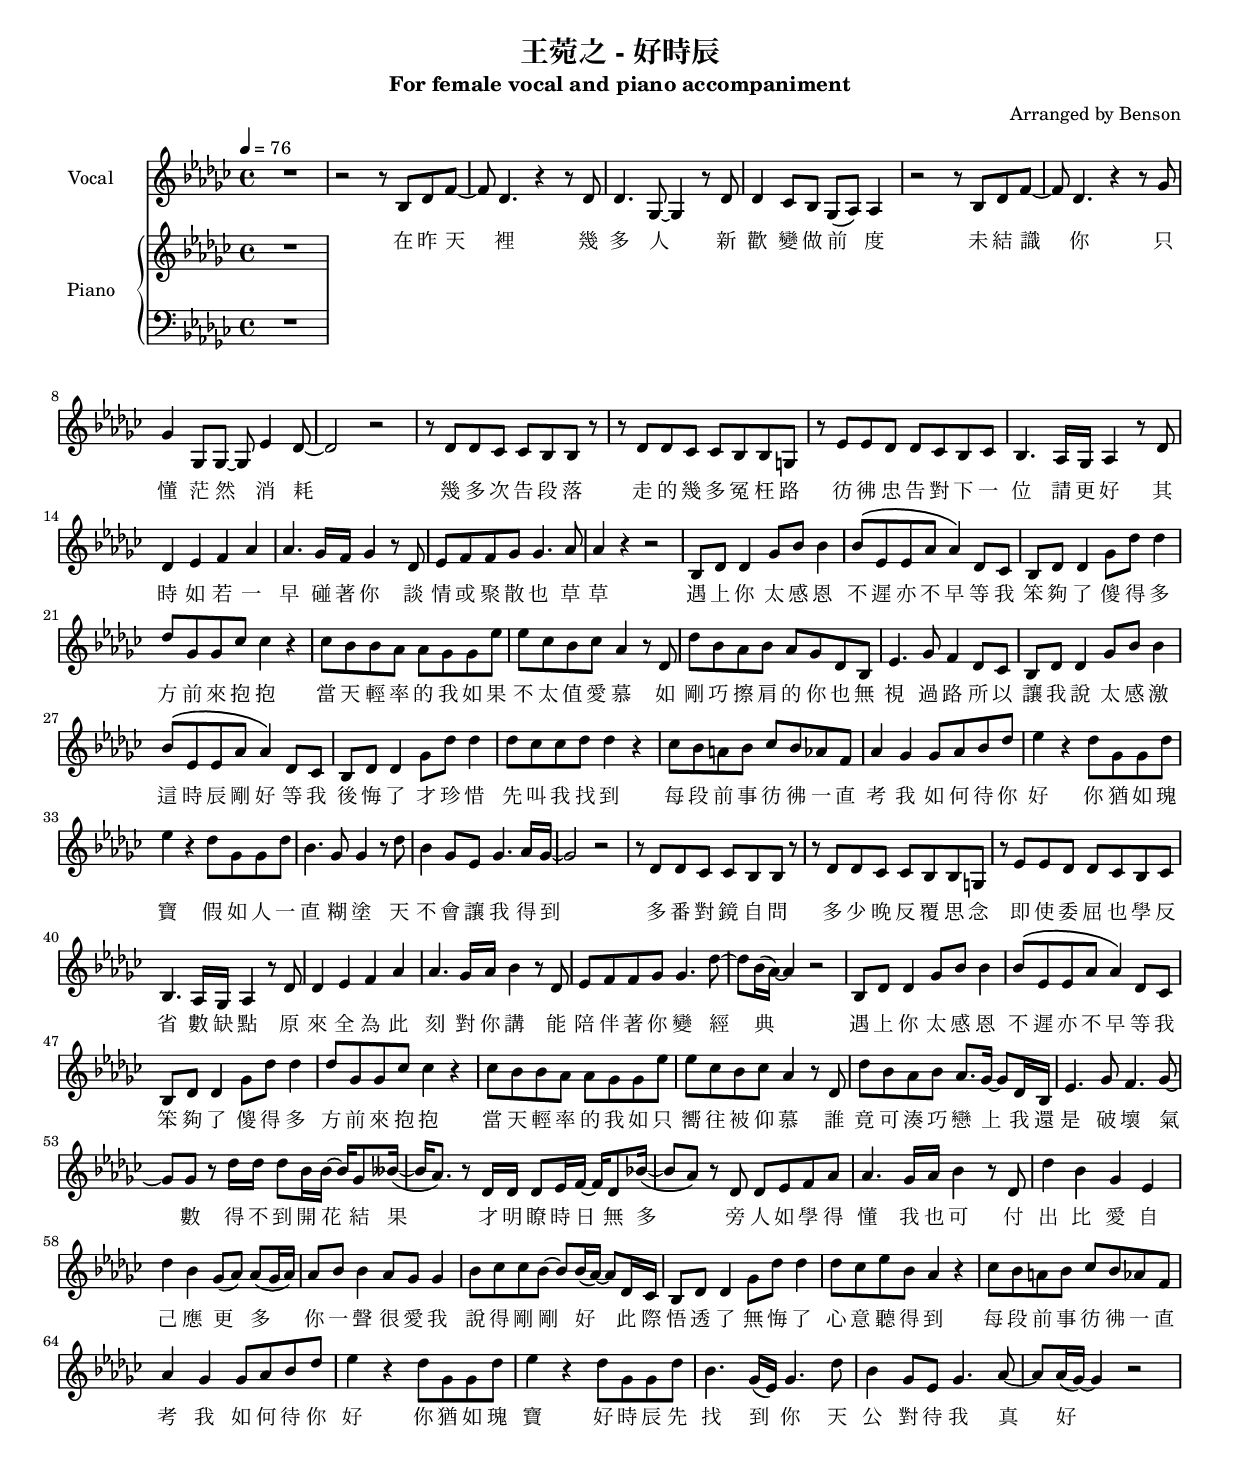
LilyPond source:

% ad lib
\version "2.18.2"
\include "articulate.ly"
#(set-global-staff-size 16)
% \tripletFeel 8 {

%%%%%%%%%%%%%%%%%%%%%%%%%%%%%%%%%%%%%%%%%%%%%%%%%%%%%%%%%%%%%%%%%%%%%%%%%%%%%%%%%%%%%%%%%%
%%  http://lsr.di.unimi.it/LSR/Item?id=445

%LSR by Jay Anderson.
%modyfied by Simon Albrecht on March 2014.
%=> http://lilypond.1069038.n5.nabble.com/LSR-445-error-td160662.html

#(define (octave-up m t)
 (let* ((octave (1- t))
      (new-note (ly:music-deep-copy m))
      (new-pitch (ly:make-pitch
        octave
        (ly:pitch-notename (ly:music-property m 'pitch))
        (ly:pitch-alteration (ly:music-property m 'pitch)))))
  (set! (ly:music-property new-note 'pitch) new-pitch)
  new-note))

#(define (octavize-chord elements t)
 (cond ((null? elements) elements)
     ((eq? (ly:music-property (car elements) 'name) 'NoteEvent)
       (cons (car elements)
             (cons (octave-up (car elements) t)
                   (octavize-chord (cdr elements) t))))
     (else (cons (car elements) (octavize-chord (cdr elements ) t)))))

#(define (octavize music t)
 (if (eq? (ly:music-property music 'name) 'EventChord)
       (ly:music-set-property! music 'elements (octavize-chord
(ly:music-property music 'elements) t)))
 music)

makeOctaves = #(define-music-function (parser location arg mus) (integer? ly:music?)
 (music-map (lambda (x) (octavize x arg)) (event-chord-wrap! mus)))
%%%%%%%%%%%%%%%%%%%%%%%%%%%%%%%%%%%%%%%%%%%%%%%%%%%%%%%%%%%%%%%%%%%%%%%%%%%%%%%%%%%%%%%%%%

cr = \change Staff = "right"
cl = \change Staff = "left"
rhMark = \markup { 
  \path #0.1 #'((moveto -1 0)(rlineto 0 -1.5)(rlineto 0.5 0))
}

\header {
  title = "王菀之 - 好時辰"
  subtitle = "For female vocal and piano accompaniment"
  arranger = "Arranged by Benson"
}

melody-intro = \relative c {
  R1
}

melody-verse-one = \relative c' {
  r2 r8 b d fis~ fis d4. r4 r8
  d d4. g,8~ g4 r8
  d'8 d4 c8 b g( a) a4
  r2 r8 b d fis~ fis d4. r4 r8
  g g4 g,8 g~ g e'4 d8~ d2 r2

  r8 d8 d c c b b r
  r8 d8 d c c b b gis
  r8 e' e d d c b c b4. a16 g a4 r8
  d8 d4 e fis a a4. g16 fis g4 r8
  d8 e fis fis g g4. a8 a4 r r2
}

melody-verse-two = \relative c' {
  r8 d8 d c c b b r
  r8 d8 d c c b b gis
  r8 e' e d d c b c b4. a16 g a4 r8
  d8 d4 e fis a a4. g16 a b4 r8
  d,8 e fis fis g g4. d'8~ d b16( a16~) a4 r2
}

melody-chorus-one = \relative c' {
  b8 d d4 g8 b b4
  b8\( e, e a a4\)
  d,8 c b d d4 g8 d' d4
  d8 g, g c c4 r
  c8 b b a a g g e' e c b c a4 r8
  d,8 d' b a b a g d b e4. g8 fis4

  d8 c b8 d d4 g8 b b4
  b8\( e, e a a4\)
  d,8 c b d d4 g8 d' d4
  d8 c c d d4 r
  c8 b ais b c b a fis
  a4 g g8 a b d e4 r4
  d8 g, g d' e4 r
  d8 g, g d' b4. g8 g4 r8
  d' b4 g8 e g4. a16 g~ g2 r2
}

melody-bridge-one = \relative c' {
}

melody-chorus-two = \relative c' {
  b8 d d4 g8 b b4
  b8\( e, e a a4\)
  d,8 c b d d4 g8 d' d4
  d8 g, g c c4 r
  c8 b b a a g g e' e c b c a4 r8
  d,8 d' b a b a8. g16~ g8 d16 b e4. g8 fis4. g8~
  g8 g r
}

melody-chorus-last = \relative c'' {
  a8 b b4 a8 g g4
  b8 c c b~ b b16( a)~ a8
  d,16 c b8 d d4 g8 d' d4
  d8 c e b a4 r
  c8 b ais b c b a fis a4 g g8 a b d e4 r
  d8 g, g d' e4 r
  d8 g, g d' b4. g16( e) g4.
  d'8 b4 g8 e g4. a8~ a8 a16( g)~ g4 r2
}

melody-episode = \relative c'' {
  d16 d d8 b16 b~ b g8 bes16~( bes a8.) r8
  d,16 d d8 e16 fis~ fis d8 b'16~( b8 a8) r8
  d,8 d e fis a a4. g16 a b4 r8
  d,8 d'4 b g e d' b g8( a) a8( g16 a)
}

melody-outro = \relative c {
}

melody = \relative c' {
  \phrasingSlurUp
	\key ges \major
	\time 4/4
  \tempo 4 = 76
  \transpose g ges {
    \melody-intro
    \melody-verse-one
    \melody-chorus-one
    \melody-verse-two
    \melody-chorus-two
    \melody-episode
    \melody-chorus-last
    \melody-outro
  }
  % \bar "|."
}

upper-intro = \relative c''' {
  R1
}

lower-intro = \relative c' {
  R1
}

upper-verse-one = \relative c' {
}

upper-verse-one-b = \relative c'' {
}

lower-verse-one = \relative c {
}

lower-verse-one-b = \relative c' {
}

upper-bridge-one = \relative c''' {
}

lower-bridge-one = \relative c {
}

upper-chorus-one = \relative c' {
}

lower-chorus-one = \relative c' {
}

upper-episode = \relative c''' {
}

lower-episode = \relative c' {
}

upper-chorus-two = \relative c' {
}

lower-chorus-two = \relative c' {
}

upper-outro = \relative c''' {
}

lower-outro = \relative c {
}

upper = \relative c' {
  \clef treble
  \tempo 4 = 76
  \time 4/4
  \key ges \major
  \upper-intro
  \upper-verse-one
  \upper-verse-one-b
  \upper-bridge-one
  \upper-chorus-one
  \upper-episode
  % \upper-bridge-two
  \upper-chorus-two
  \upper-outro
  % \bar "|."
}

lower = \relative c {
  \clef bass
  \time 4/4
  \key ges \major
  \lower-intro
  \lower-verse-one
  \lower-verse-one-b
  \lower-bridge-one
  \lower-chorus-one
  \lower-episode
  % \lower-bridge-two
  \lower-chorus-two
  \lower-outro
  % \bar "|."
}

pedals = {
  % verse one
  s2..
}

dynamics = {
}

lyricsmain = \lyricmode {
  在 昨 天 裡 幾 多 人 新 歡 變 做 前 度
  未 結 識 你 只 懂 茫 然 消 耗

  幾 多 次 告 段 落 走 的 幾 多 冤 枉 路
  彷 彿 忠 告 對 下 一 位 請 更 好
  其 時 如 若 一 早 碰 著 你
  談 情 或 聚 散 也 草 草

  遇 上 你 太 感 恩 不 遲 亦 不 早
  等 我 笨 夠 了 傻 得 多 方 前 來 抱 抱
  當 天 輕 率 的 我 如 果 不 太 值 愛 慕
  如 剛 巧 擦 肩 的 你 也 無 視 過 路

  所 以 讓 我 說 太 感 激 這 時 辰 剛 好
  等 我 後 悔 了 才 珍 惜 先 叫 我 找 到
  每 段 前 事 彷 彿 一 直 考 我
  如 何 待 你 好 你 猶 如 瑰 寶
  假 如 人 一 直 糊 塗
  天 不 會 讓 我 得 到

  多 番 對 鏡 自 問 多 少 晚 反 覆 思 念
  即 使 委 屈 也 學 反 省 數 缺 點
  原 來 全 為 此 刻 對 你 講
  能 陪 伴 著 你 變 經 典

  遇 上 你 太 感 恩 不 遲 亦 不 早
  等 我 笨 夠 了 傻 得 多 方 前 來 抱 抱
  當 天 輕 率 的 我 如 只 嚮 往 被 仰 慕
  誰 竟 可 湊 巧 戀 上 我 還 是 破 壞 氣 數

  得 不 到 開 花 結 果 才 明 瞭 時 日 無 多
  旁 人 如 學 得 懂 我 也 可
  付 出 比 愛 自 己 應 更 多

  你 一 聲 很 愛 我 說 得 剛 剛 好
  此 際 悟 透 了 無 悔 了 心 意 聽 得 到

  每 段 前 事 彷 彿 一 直 考 我
  如 何 待 你 好 你 猶 如 瑰 寶
  好 時 辰 先 找 到 你
  天 公 對 待 我 真 好
}

\paper {
  page-breaking = #ly:page-turn-breaking
}
\score {
  <<
    \new Staff = "melodystaff" <<
      \set Staff.instrumentName = #"Vocal"
      \new Voice = "melody" {
        \melody
      }
      \context Lyrics = "lyrics" { \lyricsto "melody" { \lyricsmain } }
    >>
    \new PianoStaff <<
      \set PianoStaff.instrumentName = #"Piano"
      \new Staff = "right" {
        \upper
        % \articulate << \upper \pedals >>
      }
      \new Dynamics = "Dynamics_pf" \dynamics
      \new Staff = "left" {
        \lower
        % \articulate << \lower \pedals >>
      }
    >>
  >>
  \layout {
    \context {
      % add the RemoveEmptyStaffContext that erases rest-only staves
      \Staff \RemoveEmptyStaves
    }
    \context {
      % add the RemoveEmptyStaffContext that erases rest-only staves
      % \Dynamics \RemoveEmptyStaves
    }
    \context {
      \Score
      % Remove all-rest staves also in the first system
      \override VerticalAxisGroup.remove-first = ##t
      % If only one non-empty staff in a system exists, still print the starting bar
      \override SystemStartBar.collapse-height = #1
    }
    \context {
      \ChordNames
      \override ChordName #'font-size = #-3
    }
  }
}

\score {
  <<
    \new Staff = "melodystaff" <<
      \set Staff.midiInstrument = #"electric guitar (clean)"
      \set Staff.instrumentName = #"Vocal"
      \set Staff.midiMinimumVolume = #0.6
      \set Staff.midiMaximumVolume = #0.7
      \new Voice = "melody" {
        \melody
      }
      \context Lyrics = "lyrics" { \lyricsto "melody" { \lyricsmain } }
    >>
    \new PianoStaff <<
      \set PianoStaff.instrumentName = #"Piano"
      \new Staff = "right" {
        \set Staff.midiInstrument = #"acoustic grand"
        \set Staff.midiMinimumVolume = #0.6
        \set Staff.midiMaximumVolume = #0.7
        % \upper
        \articulate << \upper \pedals >>
      }
      \new Dynamics = "Dynamics_pf" \dynamics
      \new Staff = "left" {
        \set Staff.midiInstrument = #"acoustic grand"
        \set Staff.midiMinimumVolume = #0.6
        \set Staff.midiMaximumVolume = #0.7
        % \lower
        \articulate << \lower \pedals >>
      }
    >>
  >>
  \midi {
    \context {
      \ChordNameVoice \remove Note_performer
    }
  }
}

\book {
\bookOutputSuffix "no-vocal"
\score {
  <<
    \new PianoStaff <<
      \set PianoStaff.instrumentName = #"Piano"
      \new Staff = "right" {
        \set Staff.midiInstrument = #"acoustic grand"
        \set Staff.midiMinimumVolume = #0.3
        \set Staff.midiMaximumVolume = #0.7
        \articulate << \upper \pedals >>
      }
      \new Dynamics = "Dynamics_pf" \dynamics
      \new Staff = "left" {
        \set Staff.midiInstrument = #"acoustic grand"
        \set Staff.midiMinimumVolume = #0.3
        \set Staff.midiMaximumVolume = #0.7
        \articulate << \lower \pedals >>
      }
    >>
  >>
  \midi {
    \context {
      \ChordNameVoice \remove Note_performer
    }
  }
}
}
